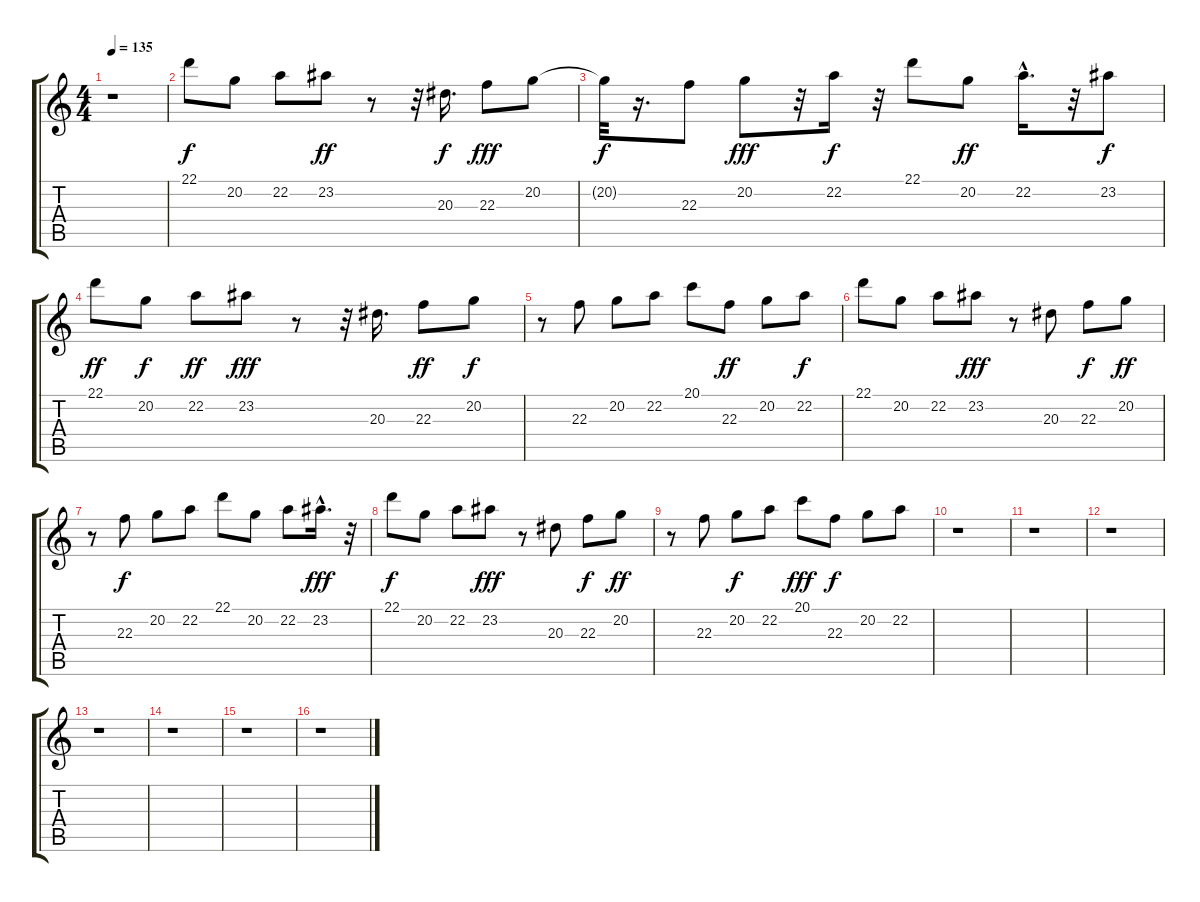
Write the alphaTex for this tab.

\track "" {instrument tremolostrings}
\staff {score tabs}
\tuning (E4 B3 G3 D3 A2 E2) {hide}
\ts (4 4)
\tempo 135
\clef g2
\ks c
r.1{dy f} |
22.1.8 20.2.8 22.2.8 23.2.8{dy ff} r.8 r.32 20.3.16{d dy f} 22.3.8{dy fff} 20.2.8 |
20.2{t}.32{dy f} r.16{d} 22.3.8 20.2.8{dy fff} r.32 22.2.16{dy f} r.32 22.1.8 20.2.8{dy ff} 22.2{hac}.16{d} r.32 23.2.8{dy f} |
22.1.8{dy ff} 20.2.8{dy f} 22.2.8{dy ff} 23.2.8{dy fff} r.8 r.32 20.3.16{d} 22.3.8{dy ff} 20.2.8{dy f} |
r.8 22.3.8 20.2.8 22.2.8 20.1.8 22.3.8{dy ff} 20.2.8 22.2.8{dy f} |
22.1.8 20.2.8 22.2.8 23.2.8{dy fff} r.8 20.3.8 22.3.8{dy f} 20.2.8{dy ff} |
r.8 22.3.8{dy f} 20.2.8 22.2.8 22.1.8 20.2.8 22.2.8 23.2{hac}.16{d dy fff} r.32 |
22.1.8{dy f} 20.2.8 22.2.8 23.2.8{dy fff} r.8 20.3.8 22.3.8{dy f} 20.2.8{dy ff} |
r.8 22.3.8 20.2.8{dy f} 22.2.8 20.1.8{dy fff} 22.3.8{dy f} 20.2.8 22.2.8 |
r.1 |
r.1 |
r.1 |
r.1 |
r.1 |
r.1 |
r.1
